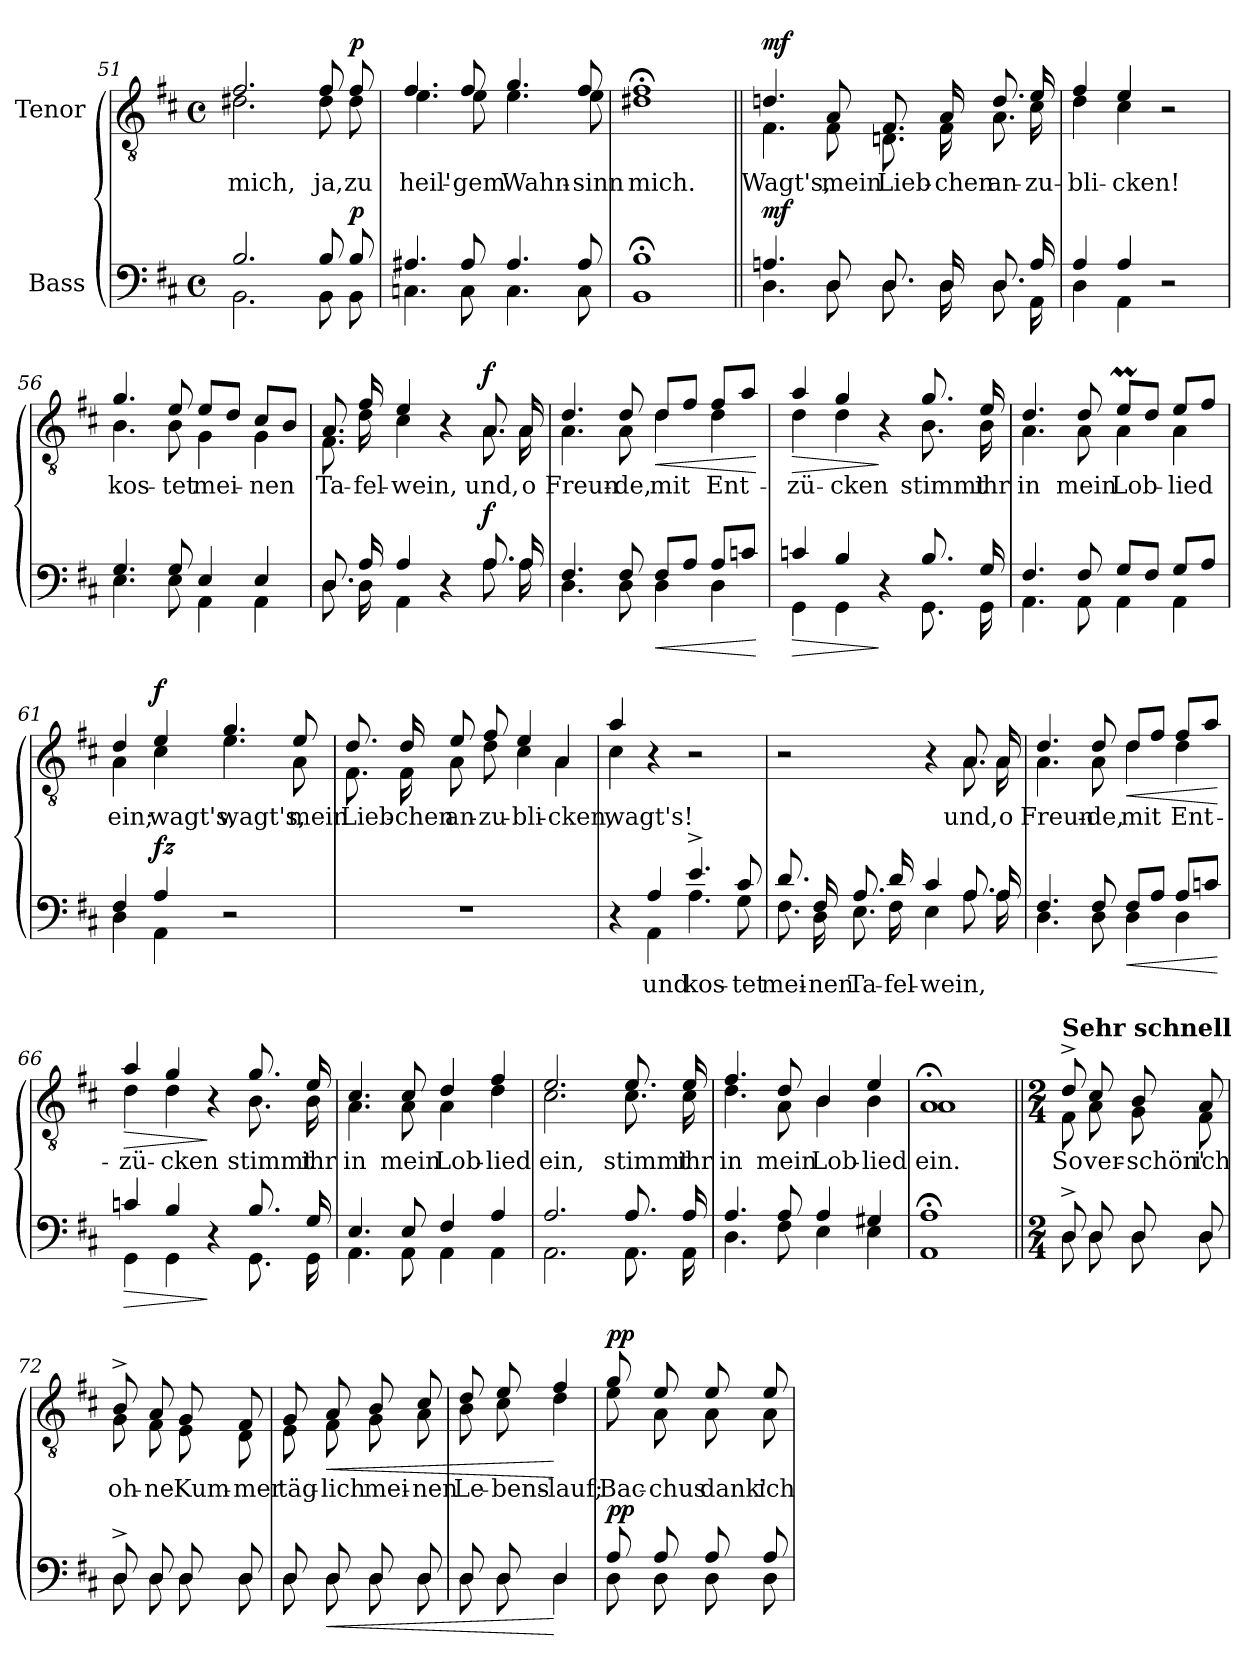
**kern	**text	**dynam	**kern	**text	**dynam
*part2	*part2	*part2	*part1	*part1	*part1
*staff2	*staff2	*staff2	*staff1	*staff1	*staff1
*I"Bass	*	*	*I"Tenor	*	*
*clefF4	*	*	*clefGv2	*	*
*k[f#c#]	*	*	*k[f#c#]	*	*
*M4/4	*	*	*M4/4	*	*
*met(c)	*	*	*met(c)	*	*
=51	=51	=51	=51	=51	=51
*^	*	*	*	*	*
!	!	!	!	!	!LO:LY:b	!
*	*	*	*	*^	*	*
2.B/	2.BB\	.	.	2.f#/	2.d#X\	mich,	.
!	!	!	!	!	!	!LO:LY:b	!
8B/	8BB\	.	.	8f#/	8d#\	ja,	.
!	!	!	!LO:DY:a	!	!	!LO:LY:b	!LO:DY:a
8B/	8BB\	.	p	8f#/	8d#\	zu	p
=52	=52	=52	=52	=52	=52	=52	=52
!	!	!	!	!	!	!LO:LY:b	!
4.A#X/	4.Cn\	.	.	4.f#/	4.e\	heil'-	.
!	!	!	!	!	!	!LO:LY:b	!
8A#/	8C\	.	.	8f#/	8e\	-gem	.
!	!	!	!	!	!	!LO:LY:b	!
4.A#/	4.C\	.	.	4.g/	4.e\	Wahn-	.
!	!	!	!	!	!	!LO:LY:b	!
8A#/	8C\	.	.	8f#/	8e\	-sinn	.
=53	=53	=53	=53	=53	=53	=53	=53
!	!	!	!	!	!	!LO:LY:b	!
1B;<	1BB	.	.	1f#;<	1d#X	mich.	.
!!LO:LB:g=z	!!
=54||	=54||	=54||	=54||	=54||	=54||	=54||	=54||
!	!	!	!LO:DY:a	!	!	!LO:LY:b	!LO:DY:a
4.An/	4.D\	.	mf	4.dn/	4.F#\	Wagt's,	mf
!	!	!	!	!	!	!LO:LY:b	!
8D/	8D\	.	.	8A/	8F#\	mein	.
!	!	!	!	!	!	!LO:LY:b	!
8.D/	8.D\	.	.	8.F#/	8.Dn\	Lieb-	.
!	!	!	!	!	!	!LO:LY:b	!
16D/	16D\	.	.	16A/	16F#\	-chen	.
!	!	!	!	!	!	!LO:LY:b	!
8.D/	8.D\	.	.	8.d/	8.A\	an-	.
!	!	!	!	!	!	!LO:LY:b	!
16A/	16AA\	.	.	16e/	16c#\	-zu-	.
=55	=55	=55	=55	=55	=55	=55	=55
!	!	!	!	!	!	!LO:LY:b	!
4A/	4D\	.	.	4f#/	4d\	-bli-	.
!	!	!	!	!	!	!LO:LY:b	!
4A/	4AA\	.	.	4e/	4c#\	-cken!	.
2r	2ryy	.	.	2r	2ryy	.	.
=56	=56	=56	=56	=56	=56	=56	=56
!	!	!	!	!	!	!LO:LY:b	!
4.G/	4.E\	.	.	4.g/	4.B\	kos-	.
!	!	!	!	!	!	!LO:LY:b	!
8G/	8E\	.	.	8e/	8B\	-tet	.
!	!	!	!	!	!	!LO:LY:b	!
4E/	4AA\	.	.	8e/L	4G\	mei-	.
.	.	.	.	8d/J	.	.	.
!	!	!	!	!	!	!LO:LY:b	!
4E/	4AA\	.	.	8c#/L	4G\	-nen	.
.	.	.	.	8B/J	.	.	.
=57	=57	=57	=57	=57	=57	=57	=57
!	!	!	!	!	!	!LO:LY:b	!
8.D/	8.D\	.	.	8.A/	8.F#\	Ta-	.
!	!	!	!	!	!	!LO:LY:b	!
16A/	16D\	.	.	16f#/	16d\	-fel-	.
!	!	!	!	!	!	!LO:LY:b	!
4A/	4AA\	.	.	4e/	4c#\	-wein,	.
4r	4ryy	.	.	4r	4ryy	.	.
!	!	!	!LO:DY:a	!	!	!LO:LY:b	!LO:DY:a
8.A/	8.A\	.	f	8.A/	8.A\	und,	f
!	!	!	!	!	!	!LO:LY:b	!
16A/	16A\	.	.	16A/	16A\	o	.
!!LO:LB:g=z	!!
=58	=58	=58	=58	=58	=58	=58	=58
!	!	!	!	!	!	!LO:LY:b	!
4.F#/	4.D\	.	.	4.d/	4.A\	Freun-	.
!	!	!	!	!	!	!LO:LY:b	!
8F#/	8D\	.	.	8d/	8A\	-de,	.
!	!	!	!LO:HP:b	!	!	!LO:LY:b	!LO:HP:b
8F#/L	4D\	.	<	8d/L	4d\	mit	<
8A/J	.	.	.	8f#/J	.	.	.
!	!	!	!	!	!	!LO:LY:b	!
8A/L	4D\	.	.	8f#/L	4d\	Ent-	.
8cn/J	.	.	.	8a/J	.	.	.
*v	*v	*	*	*	*	*	*
*	*	*	*v	*v	*	*
.	.	[	.	.	[
=59	=59	=59	=59	=59	=59
!	!	!LO:HP:b	!	!LO:LY:b	!LO:HP:b
*^	*	*	*^	*	*
4cn/	4GG\	.	>	4a/	4d\	-zü-	>
!	!	!	!	!	!	!LO:LY:b	!
4B/	4GG\	.	.	4g/	4d\	-cken	.
4r	4ryy	.	]	4r	4ryy	.	]
!	!	!	!	!	!	!LO:LY:b	!
8.B/	8.GG\	.	.	8.g/	8.B\	stimmt	.
!	!	!	!	!	!	!LO:LY:b	!
16G/	16GG\	.	.	16e/	16B\	ihr	.
=60	=60	=60	=60	=60	=60	=60	=60
!	!	!	!	!	!	!LO:LY:b	!
4.F#/	4.AA\	.	.	4.d/	4.A\	in	.
!	!	!	!	!	!	!LO:LY:b	!
8F#/	8AA\	.	.	8d/	8A\	mein	.
!	!	!	!	!	!	!LO:LY:b	!
8G/L	4AA\	.	.	8eM/L	4A\	Lob-	.
8F#/J	.	.	.	8d/J	.	.	.
!	!	!	!	!	!	!LO:LY:b	!
8G/L	4AA\	.	.	8e/L	4A\	-lied	.
8A/J	.	.	.	8f#/J	.	.	.
=61	=61	=61	=61	=61	=61	=61	=61
!	!	!	!	!	!	!LO:LY:b	!
4F#/	4D\	.	.	4d/	4A\	ein;	.
!	!	!	!LO:DY:a	!	!	!LO:LY:b	!LO:DY:a
4A/	4AA\	.	fz	4e/	4c#\	wagt's,	f
!	!	!	!	!	!	!LO:LY:b	!
2r	2ryy	.	.	4.g/	4.e\	wagt's,	.
!	!	!	!	!	!	!LO:LY:b	!
.	.	.	.	8e/	8A\	mein	.
*v	*v	*	*	*	*	*	*
!!LO:LB:g=z	!!
=62	=62	=62	=62	=62	=62	=62
!	!	!	!	!	!LO:LY:b	!
1r	.	.	8.d/	8.F#\	Lieb-	.
!	!	!	!	!	!LO:LY:b	!
.	.	.	16d/	16F#\	-chen	.
!	!	!	!	!	!LO:LY:b	!
.	.	.	8e/	8A\	an-	.
!	!	!	!	!	!LO:LY:b	!
.	.	.	8f#/	8d\	-zu-	.
!	!	!	!	!	!LO:LY:b	!
.	.	.	4e/	4c#\	-bli-	.
!	!	!	!	!	!LO:LY:b	!
.	.	.	4A/	4A\	-cken,	.
=63	=63	=63	=63	=63	=63	=63
*^	*	*	*	*	*	*
!	!	!	!	!	!	!LO:LY:b	!
4r	4ryy	.	.	4a/	4c#\	wagt's!	.
!	!	!LO:LY:b	!	!	!	!	!
4A/	4AA\	und	.	4r	4ryy	.	.
!	!	!LO:LY:b	!	!	!	!	!
4.e^/	4.A\	kos-	.	2r	2ryy	.	.
!	!	!LO:LY:b	!	!	!	!	!
8c#/	8G\	-tet	.	.	.	.	.
=64	=64	=64	=64	=64	=64	=64	=64
!	!	!LO:LY:b	!	!	!	!	!
8.d/	8.F#\	mei-	.	2r	2ryy	.	.
!	!	!LO:LY:b	!	!	!	!	!
16F#/	16D\	-nen	.	.	.	.	.
!	!	!LO:LY:b	!	!	!	!	!
8.A/	8.E\	Ta-	.	.	.	.	.
!	!	!LO:LY:b	!	!	!	!	!
16d/	16F#\	-fel-	.	.	.	.	.
!	!	!LO:LY:b	!	!	!	!	!
4c#/	4E\	-wein,	.	4r	4ryy	.	.
!	!	!	!	!	!	!LO:LY:b	!
8.A/	8.A\	.	.	8.A/	8.A\	und,	.
!	!	!	!	!	!	!LO:LY:b	!
16A/	16A\	.	.	16A/	16A\	o	.
=65	=65	=65	=65	=65	=65	=65	=65
!	!	!	!	!	!	!LO:LY:b	!
4.F#/	4.D\	.	.	4.d/	4.A\	Freun-	.
!	!	!	!	!	!	!LO:LY:b	!
8F#/	8D\	.	.	8d/	8A\	-de,	.
!	!	!	!LO:HP:b	!	!	!LO:LY:b	!LO:HP:b
8F#/L	4D\	.	<	8d/L	4d\	mit	<
8A/J	.	.	.	8f#/J	.	.	.
!	!	!	!	!	!	!LO:LY:b	!
8A/L	4D\	.	.	8f#/L	4d\	Ent-	.
8cn/J	.	.	.	8a/J	.	.	.
*v	*v	*	*	*	*	*	*
*	*	*	*v	*v	*	*
.	.	[	.	.	[
!!LO:LB:g=z
=66	=66	=66	=66	=66	=66
!	!	!LO:HP:b	!	!LO:LY:b	!LO:HP:b
*^	*	*	*^	*	*
4cn/	4GG\	.	>	4a/	4d\	-zü-	>
!	!	!	!	!	!	!LO:LY:b	!
4B/	4GG\	.	.	4g/	4d\	-cken	.
4r	4ryy	.	]	4r	4ryy	.	]
!	!	!	!	!	!	!LO:LY:b	!
8.B/	8.GG\	.	.	8.g/	8.B\	stimmt	.
!	!	!	!	!	!	!LO:LY:b	!
16G/	16GG\	.	.	16e/	16B\	ihr	.
=67	=67	=67	=67	=67	=67	=67	=67
!	!	!	!	!	!	!LO:LY:b	!
4.E/	4.AA\	.	.	4.c#/	4.A\	in	.
!	!	!	!	!	!	!LO:LY:b	!
8E/	8AA\	.	.	8c#/	8A\	mein	.
!	!	!	!	!	!	!LO:LY:b	!
4F#/	4AA\	.	.	4d/	4A\	Lob-	.
!	!	!	!	!	!	!LO:LY:b	!
4A/	4AA\	.	.	4f#/	4d\	-lied	.
=68	=68	=68	=68	=68	=68	=68	=68
!	!	!	!	!	!	!LO:LY:b	!
2.A/	2.AA\	.	.	2.e/	2.c#\	ein,	.
!	!	!	!	!	!	!LO:LY:b	!
8.A/	8.AA\	.	.	8.e/	8.c#\	stimmt	.
!	!	!	!	!	!	!LO:LY:b	!
16A/	16AA\	.	.	16e/	16c#\	ihr	.
=69	=69	=69	=69	=69	=69	=69	=69
!	!	!	!	!	!	!LO:LY:b	!
4.A/	4.D\	.	.	4.f#/	4.d\	in	.
!	!	!	!	!	!	!LO:LY:b	!
8A/	8F#\	.	.	8d/	8A\	mein	.
!	!	!	!	!	!	!LO:LY:b	!
4A/	4E\	.	.	4B/	4B\	Lob-	.
!	!	!	!	!	!	!LO:LY:b	!
4G#X/	4E\	.	.	4e/	4B\	-lied	.
=70	=70	=70	=70	=70	=70	=70	=70
!	!	!	!	!	!	!LO:LY:b	!
1A;<	1AA	.	.	1A;<	1A	ein.	.
!!LO:PB:g=z	!!
=71||	=71||	=71||	=71||	=71||	=71||	=71||	=71||
*M2/4	*	*	*	*M2/4	*	*	*
!	!	!	!	!LO:TX:a:B:t=Sehr schnell	!	!	!
!	!	!	!	!	!	!LO:LY:b	!
8D^/	8D\	.	.	8d^/	8F#\	So	.
!	!	!	!	!	!	!LO:LY:b	!
8D/	8D\	.	.	8c#/	8A\	ver-	.
!	!	!	!	!	!	!LO:LY:b	!
8D/	8D\	.	.	8B/	8G\	-schön'	.
!	!	!	!	!	!	!LO:LY:b	!
8D/	8D\	.	.	8A/	8F#\	ich	.
=72	=72	=72	=72	=72	=72	=72	=72
!	!	!	!	!	!	!LO:LY:b	!
8D^/	8D\	.	.	8B^/	8G\	oh-	.
!	!	!	!	!	!	!LO:LY:b	!
8D/	8D\	.	.	8A/	8F#\	-ne	.
!	!	!	!	!	!	!LO:LY:b	!
8D/	8D\	.	.	8G/	8E\	Kum-	.
!	!	!	!	!	!	!LO:LY:b	!
8D/	8D\	.	.	8F#/	8D\	-mer	.
=73	=73	=73	=73	=73	=73	=73	=73
!	!	!	!	!	!	!LO:LY:b	!
8D/	8D\	.	.	8G/	8E\	täg-	.
!	!	!	!LO:HP:b	!	!	!LO:LY:b	!LO:HP:b
8D/	8D\	.	<	8A/	8F#\	-lich	<
!	!	!	!	!	!	!LO:LY:b	!
8D/	8D\	.	.	8B/	8G\	mei-	.
!	!	!	!	!	!	!LO:LY:b	!
8D/	8D\	.	.	8c#/	8A\	-nen	.
=74	=74	=74	=74	=74	=74	=74	=74
!	!	!	!	!	!	!LO:LY:b	!
8D/	8D\	.	.	8d/	8B\	Le-	.
!	!	!	!	!	!	!LO:LY:b	!
8D/	8D\	.	.	8e/	8c#\	-bens-	.
!	!	!	!	!	!	!LO:LY:b	!
4D/	4D\	.	[	4f#/	4d\	-lauf;	[
!!LO:LB:g=z	!!
=75	=75	=75	=75	=75	=75	=75	=75
!	!	!	!LO:DY:a	!	!	!LO:LY:b	!LO:DY:a
8A/	8D\	.	pp	8g/	8e\	Bac-	pp
!	!	!	!	!	!	!LO:LY:b	!
8A/	8D\	.	.	8e/	8A\	-chus	.
!	!	!	!	!	!	!LO:LY:b	!
8A/	8D\	.	.	8e/	8A\	dank'	.
!	!	!	!	!	!	!LO:LY:b	!
8A/	8D\	.	.	8e/	8A\	ich	.
*v	*v	*	*	*	*	*	*
*	*	*	*v	*v	*	*
=	=	=	=	=	=
*-	*-	*-	*-	*-	*-
